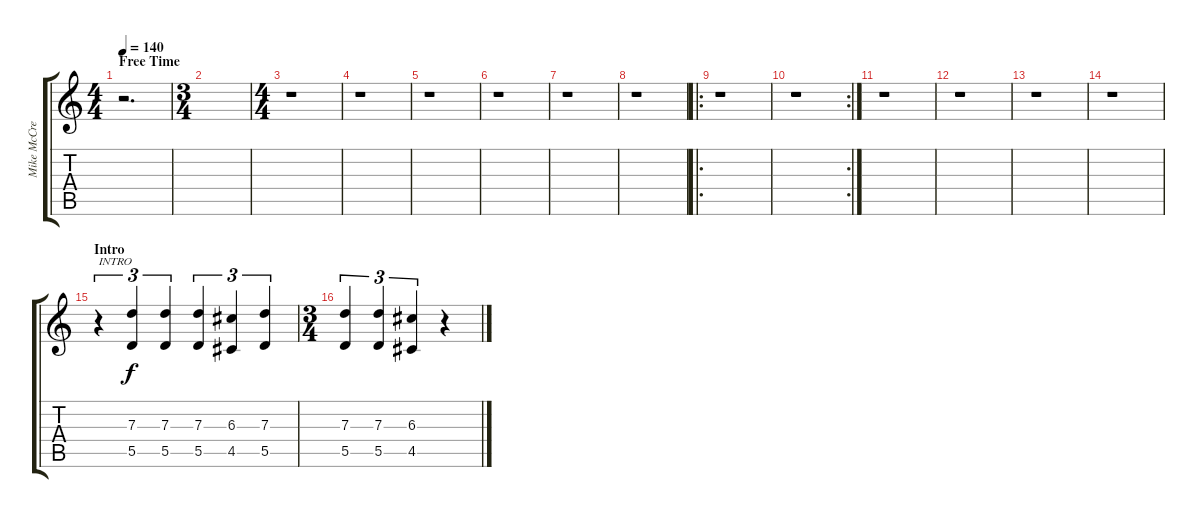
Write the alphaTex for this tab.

\track ("Mike McCready" "Mike McCre") {instrument distortionguitar}
\staff {score tabs}
\tuning (E4 B3 G3 D3 A2 D2) {hide}
\ts (4 4)
\section ("" "Free Time")
\tempo 140
\clef g2
\ks c
r.2{d dy f instrument distortionguitar} |
\ts (3 4)
|
\ts (4 4)
r.1 |
r.1 |
r.1 |
r.1 |
r.1 |
r.1 |
\ro
r.1 |
\rc 2
r.1 |
r.1 |
r.1 |
r.1 |
r.1 |
\section ("" "Intro")
r.4{tu (3 2) txt "INTRO"} (7.3 5.5).4{tu (3 2)} (7.3 5.5).4{tu (3 2)} (7.3 5.5).4{tu (3 2)} (6.3 4.5).4{tu (3 2)} (7.3 5.5).4{tu (3 2)} |
\ts (3 4)
(7.3 5.5).4{tu (3 2)} (7.3 5.5).4{tu (3 2)} (6.3 4.5).4{tu (3 2)} r.4
